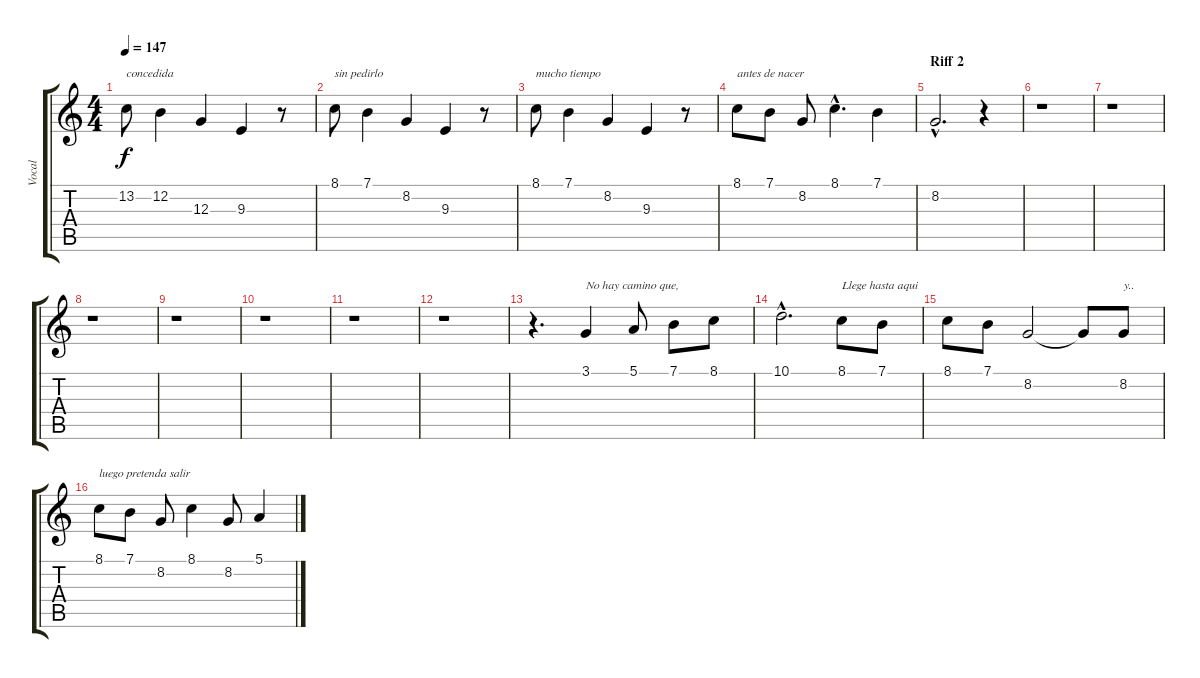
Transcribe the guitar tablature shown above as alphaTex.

\track ("Vocal" "Vocal") {instrument synthvoice}
\staff {score tabs}
\tuning (E4 B3 G3 D3 A2 E2) {hide}
\ts (4 4)
\tempo 147
\clef g2
\ks c
13.2.8{txt "concedida" dy f} 12.2.4 12.3.4 9.3.4 r.8 |
8.1.8{txt "sin pedirlo"} 7.1.4 8.2.4 9.3.4 r.8 |
8.1.8{txt "mucho tiempo"} 7.1.4 8.2.4 9.3.4 r.8 |
8.1.8{txt "antes de nacer"} 7.1.8 8.2.8 8.1{hac}.4{d} 7.1.4 |
\section ("" "Riff 2")
8.2{hac}.2{d} r.4 |
r.1 |
r.1 |
r.1 |
r.1 |
r.1 |
r.1 |
r.1 |
r.4{d} 3.1.4{txt "No hay camino que,"} 5.1.8 7.1.8 8.1.8 |
10.1{hac}.2{d} 8.1.8{txt "Llege hasta aqui"} 7.1.8 |
8.1.8 7.1.8 8.2.2 8.2{t}.8 8.2.8{txt "y.."} |
8.1.8{txt "luego pretenda salir"} 7.1.8 8.2.8 8.1.4 8.2.8 5.1.4
